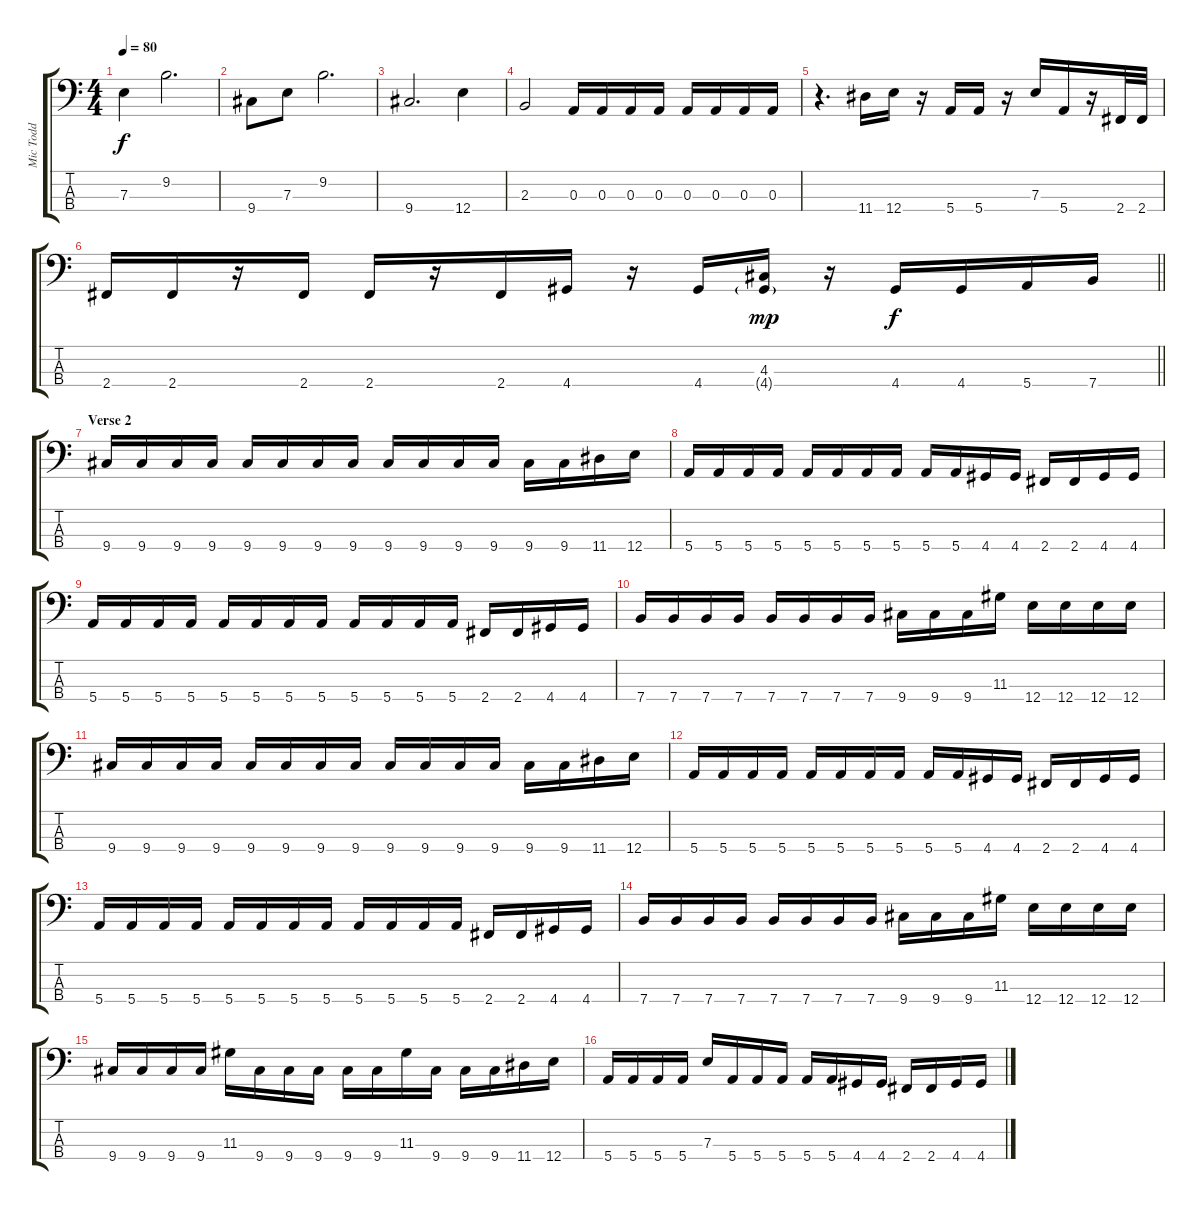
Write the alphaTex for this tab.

\track ("Mic Todd" "Mic Todd") {instrument electricbassfinger}
\staff {score tabs}
\tuning (G2 D2 A1 E1) {hide}
\ts (4 4)
\tempo 80
\clef f4
\ks c
7.3.4{dy f} 9.2.2{d} |
9.4.8 7.3.8 9.2.2{d} |
9.4.2{d} 12.4.4 |
2.3.2 0.3.16 0.3.16 0.3.16 0.3.16 0.3.16 0.3.16 0.3.16 0.3.16 |
r.4{d} 11.4.16 12.4.16 r.16 5.4.16 5.4.16 r.16 7.3.16 5.4.16 r.16 2.4.32 2.4.32 |
\barLineRight lightlight
2.4.16 2.4.16 r.16 2.4.16 2.4.16 r.16 2.4.16 4.4.16 r.16 4.4.16 (4.3 4.4{g}).16{dy mp} r.16 4.4.16{dy f} 4.4.16 5.4.16 7.4.16 |
\section ("" "Verse 2")
9.4.16 9.4.16 9.4.16 9.4.16 9.4.16 9.4.16 9.4.16 9.4.16 9.4.16 9.4.16 9.4.16 9.4.16 9.4.16 9.4.16 11.4.16 12.4.16 |
5.4.16 5.4.16 5.4.16 5.4.16 5.4.16 5.4.16 5.4.16 5.4.16 5.4.16 5.4.16 4.4.16 4.4.16 2.4.16 2.4.16 4.4.16 4.4.16 |
5.4.16 5.4.16 5.4.16 5.4.16 5.4.16 5.4.16 5.4.16 5.4.16 5.4.16 5.4.16 5.4.16 5.4.16 2.4.16 2.4.16 4.4.16 4.4.16 |
7.4.16 7.4.16 7.4.16 7.4.16 7.4.16 7.4.16 7.4.16 7.4.16 9.4.16 9.4.16 9.4.16 11.3.16 12.4.16 12.4.16 12.4.16 12.4.16 |
9.4.16 9.4.16 9.4.16 9.4.16 9.4.16 9.4.16 9.4.16 9.4.16 9.4.16 9.4.16 9.4.16 9.4.16 9.4.16 9.4.16 11.4.16 12.4.16 |
5.4.16 5.4.16 5.4.16 5.4.16 5.4.16 5.4.16 5.4.16 5.4.16 5.4.16 5.4.16 4.4.16 4.4.16 2.4.16 2.4.16 4.4.16 4.4.16 |
5.4.16 5.4.16 5.4.16 5.4.16 5.4.16 5.4.16 5.4.16 5.4.16 5.4.16 5.4.16 5.4.16 5.4.16 2.4.16 2.4.16 4.4.16 4.4.16 |
7.4.16 7.4.16 7.4.16 7.4.16 7.4.16 7.4.16 7.4.16 7.4.16 9.4.16 9.4.16 9.4.16 11.3.16 12.4.16 12.4.16 12.4.16 12.4.16 |
9.4.16 9.4.16 9.4.16 9.4.16 11.3.16 9.4.16 9.4.16 9.4.16 9.4.16 9.4.16 11.3.16 9.4.16 9.4.16 9.4.16 11.4.16 12.4.16 |
5.4.16 5.4.16 5.4.16 5.4.16 7.3.16 5.4.16 5.4.16 5.4.16 5.4.16 5.4.16 4.4.16 4.4.16 2.4.16 2.4.16 4.4.16 4.4.16
